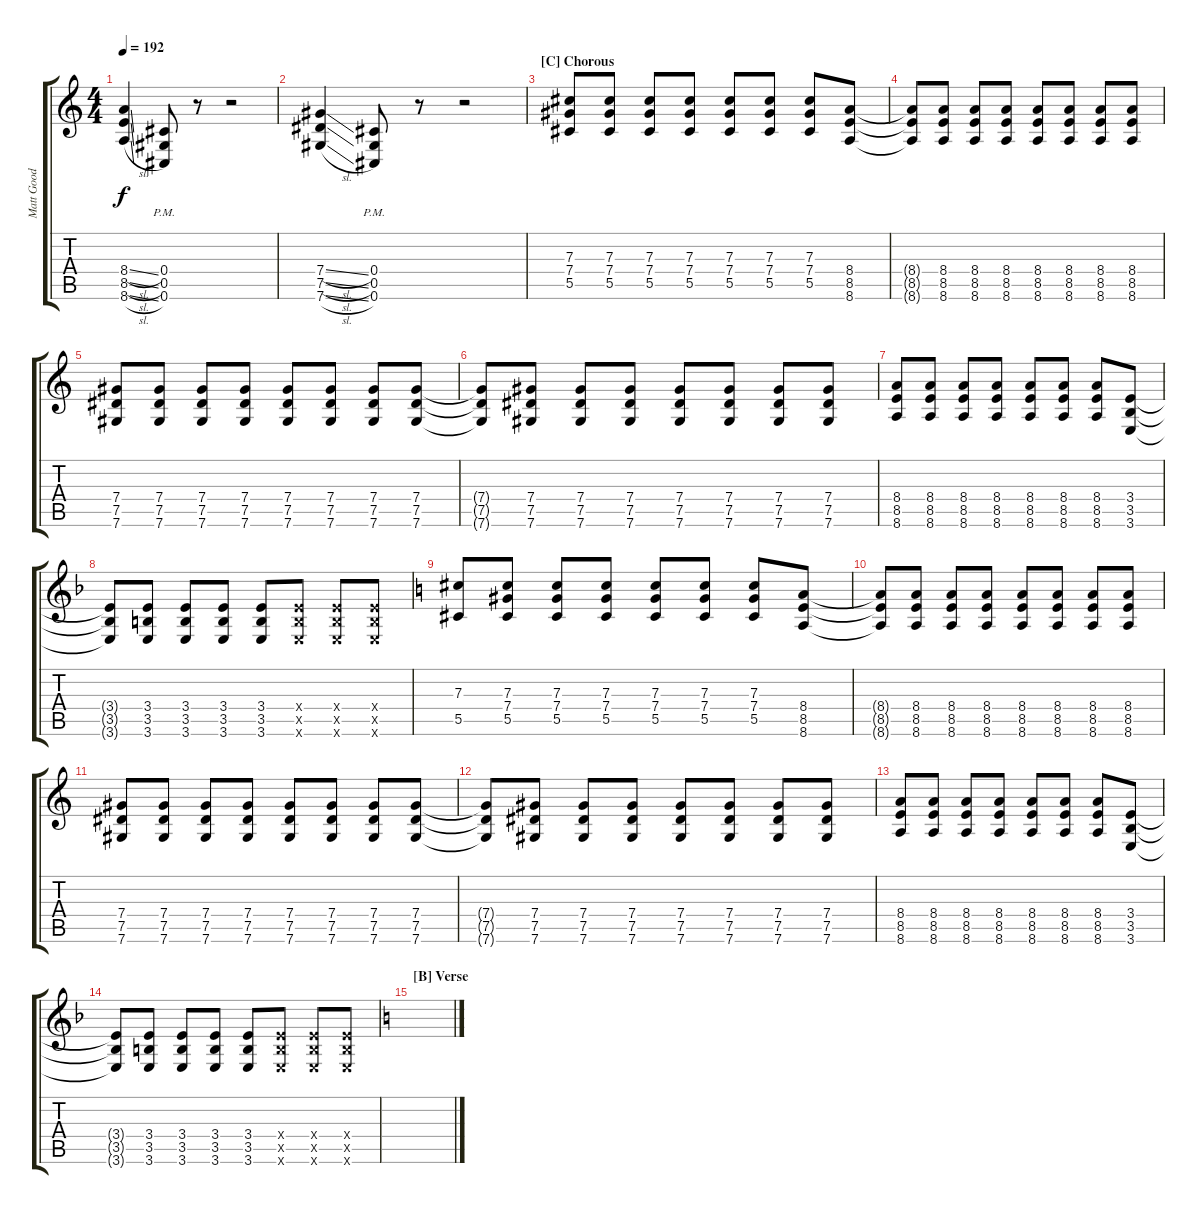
\track ("Matt Good" "Matt Good") {instrument distortionguitar}
\staff {score tabs}
\tuning (Eb4 Bb3 Gb3 Db3 Ab2 Db2) {hide}
\ts (4 4)
\tempo 192
\clef g2
\ks c
(8.4{sl} 8.5{sl} 8.6{sl}).4{dy f} (0.4{pm} 0.5{pm} 0.6{pm}).8 r.8 r.2 |
(7.4{sl} 7.5{sl} 7.6{sl}).4 (0.4{pm} 0.5{pm} 0.6{pm}).8 r.8 r.2 |
\section ("" "[C] Chorous")
(7.3 7.4 5.5).8 (7.3 7.4 5.5).8 (7.3 7.4 5.5).8 (7.3 7.4 5.5).8 (7.3 7.4 5.5).8 (7.3 7.4 5.5).8 (7.3 7.4 5.5).8 (8.4 8.5 8.6).8 |
(8.4{t} 8.5{t} 8.6{t}).8 (8.4 8.5 8.6).8 (8.4 8.5 8.6).8 (8.4 8.5 8.6).8 (8.4 8.5 8.6).8 (8.4 8.5 8.6).8 (8.4 8.5 8.6).8 (8.4 8.5 8.6).8 |
(7.4 7.5 7.6).8 (7.4 7.5 7.6).8 (7.4 7.5 7.6).8 (7.4 7.5 7.6).8 (7.4 7.5 7.6).8 (7.4 7.5 7.6).8 (7.4 7.5 7.6).8 (7.4 7.5 7.6).8 |
(7.4{t} 7.5{t} 7.6{t}).8 (7.4 7.5 7.6).8 (7.4 7.5 7.6).8 (7.4 7.5 7.6).8 (7.4 7.5 7.6).8 (7.4 7.5 7.6).8 (7.4 7.5 7.6).8 (7.4 7.5 7.6).8 |
(8.4 8.5 8.6).8 (8.4 8.5 8.6).8 (8.4 8.5 8.6).8 (8.4 8.5 8.6).8 (8.4 8.5 8.6).8 (8.4 8.5 8.6).8 (8.4 8.5 8.6).8 (3.4 3.5 3.6).8 |
\ks dminor
(3.4{t} 3.5{t} 3.6{t}).8 (3.4 3.5 3.6).8 (3.4 3.5 3.6).8 (3.4 3.5 3.6).8 (3.4 3.5 3.6).8 (3.4{x} 3.5{x} 3.6{x}).8 (3.4{x} 3.5{x} 3.6{x}).8 (3.4{x} 3.5{x} 3.6{x}).8 |
\ks c
(7.3 5.5).8 (7.3 7.4 5.5).8 (7.3 7.4 5.5).8 (7.3 7.4 5.5).8 (7.3 7.4 5.5).8 (7.3 7.4 5.5).8 (7.3 7.4 5.5).8 (8.4 8.5 8.6).8 |
(8.4{t} 8.5{t} 8.6{t}).8 (8.4 8.5 8.6).8 (8.4 8.5 8.6).8 (8.4 8.5 8.6).8 (8.4 8.5 8.6).8 (8.4 8.5 8.6).8 (8.4 8.5 8.6).8 (8.4 8.5 8.6).8 |
(7.4 7.5 7.6).8 (7.4 7.5 7.6).8 (7.4 7.5 7.6).8 (7.4 7.5 7.6).8 (7.4 7.5 7.6).8 (7.4 7.5 7.6).8 (7.4 7.5 7.6).8 (7.4 7.5 7.6).8 |
(7.4{t} 7.5{t} 7.6{t}).8 (7.4 7.5 7.6).8 (7.4 7.5 7.6).8 (7.4 7.5 7.6).8 (7.4 7.5 7.6).8 (7.4 7.5 7.6).8 (7.4 7.5 7.6).8 (7.4 7.5 7.6).8 |
(8.4 8.5 8.6).8 (8.4 8.5 8.6).8 (8.4 8.5 8.6).8 (8.4 8.5 8.6).8 (8.4 8.5 8.6).8 (8.4 8.5 8.6).8 (8.4 8.5 8.6).8 (3.4 3.5 3.6).8 |
\ks dminor
(3.4{t} 3.5{t} 3.6{t}).8 (3.4 3.5 3.6).8 (3.4 3.5 3.6).8 (3.4 3.5 3.6).8 (3.4 3.5 3.6).8 (3.4{x} 3.5{x} 3.6{x}).8 (3.4{x} 3.5{x} 3.6{x}).8 (3.4{x} 3.5{x} 3.6{x}).8 |
\section ("" "[B] Verse")
\ks c
